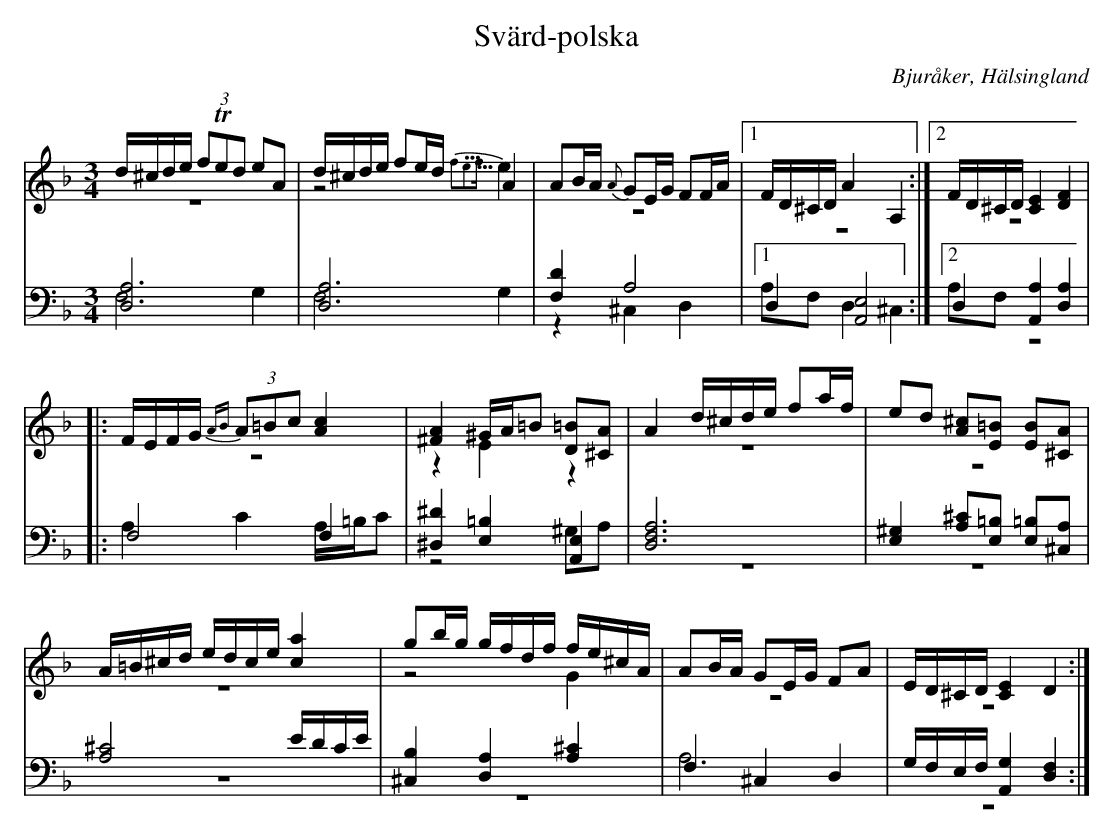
X:1
T: Svärd-polska
O: Bjuråker, Hälsingland
M: 3/4
L: 1/8
K: Dm
V:1
V:2 merge
V:3
V:4 merge
V:1
d/^c/d/e/ (3fTed eA|d/^c/d/e/ fe/d/ A2|AB/A/ {A}GE/G/ FF/A/|1 F/D/^C/D/ A2 A,2:|2 F/D/^C/D/ [C2E2] [D2F2]|
|:F/E/F/G/ (3{AB}A=Bc [A2c2]|[^F2A2] ^G/A/=B [D=B][^CA]|A2 d/^c/d/e/ fa/f/|ed [A^c][E=B] [EB][^CA]|
A/=B/^c/d/ e/d/c/e/ [c2a2]|gb/g/ g/f/d/f/ f/e/^c/A/|AB/A/ GE/G/ FA|E/D/^C/D/ [C2E2] D2:|
V:2
z6|z4 {f5/4e5/4f}e2|z6|1 z6:|2 z6|
|:z6|z2 E2 z2|z6|z6|
z6|z4 G2|z6|z6:|
V:3 clef=bass
[D,6A,6]|[D,6A,6]|[F,2D2] A,4|1 D,2 [A,,4E,4]:|2 D,2 [A,,2A,2] [D,2A,2]|
|:F,4 F,2|[^D,2^D2] [E,2=B,2] [A,,2E,2]|[D,6F,6A,6]|[E,2^G,2] [A,^C][E,=B,] [E,=B,][^C,A,]|
[A,4^C4] E/D/C/E/|[^C,2B,2]  [D,2A,2] [A,2^C2]|F,2 ^C,2 D,2|G,/F,/E,/F,/ [A,,2G,2] [D,2F,2]:|
V:4 clef=bass
F,4 G,2|F,4 G,2|z2 ^C,2 D,2|1 A,F, D,2 ^C,2:|2 A,F,  z4|
|:A,2 C2 A,/=B,/C|z4 ^G,A,|z6|z6|
z6|z6|A,6|z6:|
